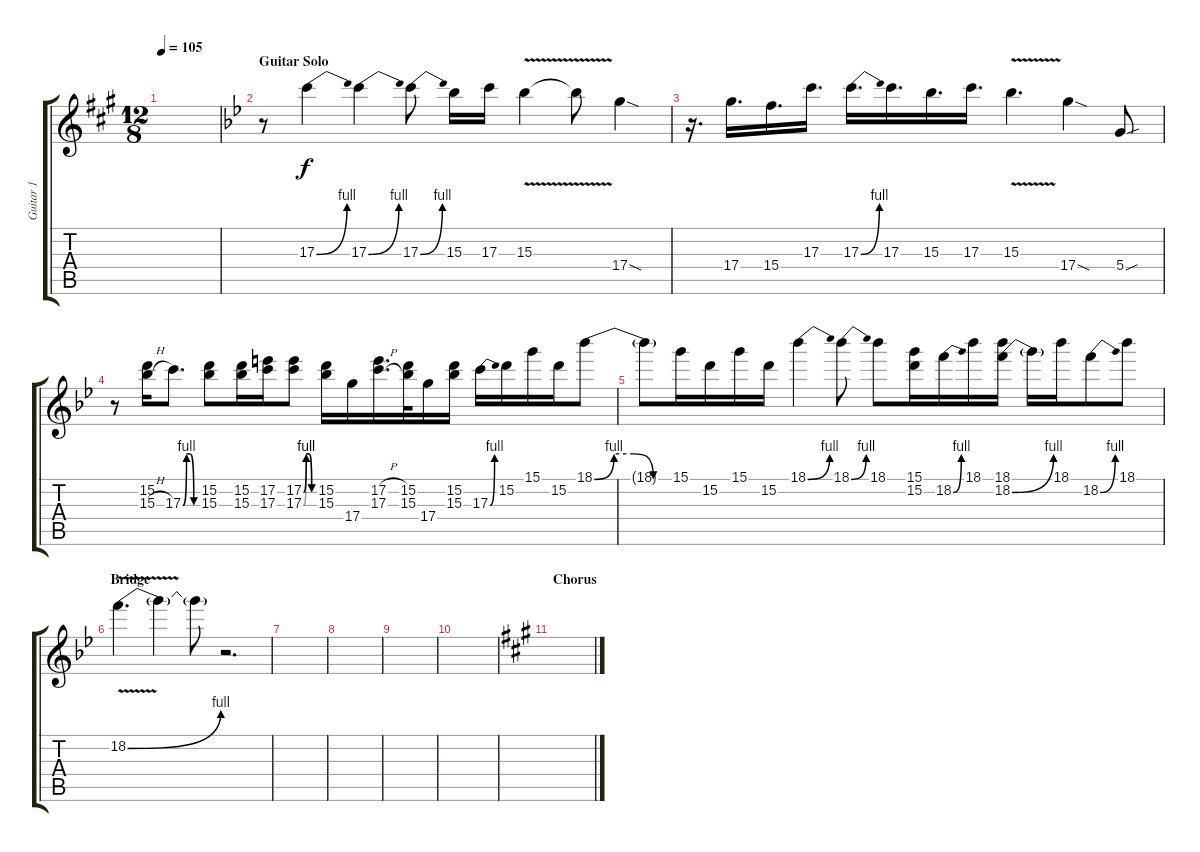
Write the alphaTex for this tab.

\track ("Guitar 1" "Guitar 1") {instrument distortionguitar}
\staff {score tabs}
\tuning (E4 B3 G3 D3 A2 E2) {hide}
\ts (12 8)
\tempo 105
\clef g2
\ks a
|
\section ("" "Guitar Solo")
\ks bb
r.8 17.3{be (bend 0 0 60 4)}.4 17.3{be (bend 0 0 60 4)}.4 17.3{be (bend 0 0 60 4)}.8 15.3.16 17.3.16 15.3{v}.4 15.3{t}.8 17.4{sod}.4 |
r.16{d} 17.4.16{d} 15.4.16{d} 17.3.16{d} 17.3{be (bend 0 0 60 4)}.16{d} 17.3.16{d} 15.3.16{d} 17.3.16{d} 15.3{v}.4{d} 17.4{sod}.4 5.4{sou}.8 |
r.8 (15.2 15.3{h}).16 17.3{be (custom 0 0 15 4 30 4 45 0 60 0)}.8{d} (15.2 15.3).8 (15.2 15.3).16 (17.2 17.3).16 (17.2{be (custom 0 0 15 4 30 4 45 0 60 0)} 17.3{be (custom 0 0 15 4 30 4 45 0 60 0)}).8 (15.2 15.3).16 17.4.16 (17.2{h} 17.3{h}).16{d} (15.2 15.3).32 17.4.16 (15.2 15.3).16 17.3{be (bend 0 0 60 4)}.16 15.2.16 15.1.16 15.2.16 18.1{be (custom 0 0 15 4 30 4 45 0 60 0)}.8 |
18.1{t}.8 15.1.16 15.2.16 15.1.16 15.2.16 18.1{be (bend 0 0 60 4)}.4 18.1{be (bend 0 0 60 4)}.8 18.1.8 (15.1 15.2).16 18.2{be (bend 0 0 60 4)}.16 18.1.16 (18.1 18.2{be (bend 0 0 60 4)}).16 18.2{t}.16 18.1.16 18.2{be (bend 0 0 60 4)}.8 18.1.8 |
\section ("" "Bridge")
18.2{be (bend 0 0 60 4) v}.4{d} 18.2{t}.4 18.2{t}.8 r.2{d} |
|
|
|
|
\section ("" "Chorus")
\ks a
